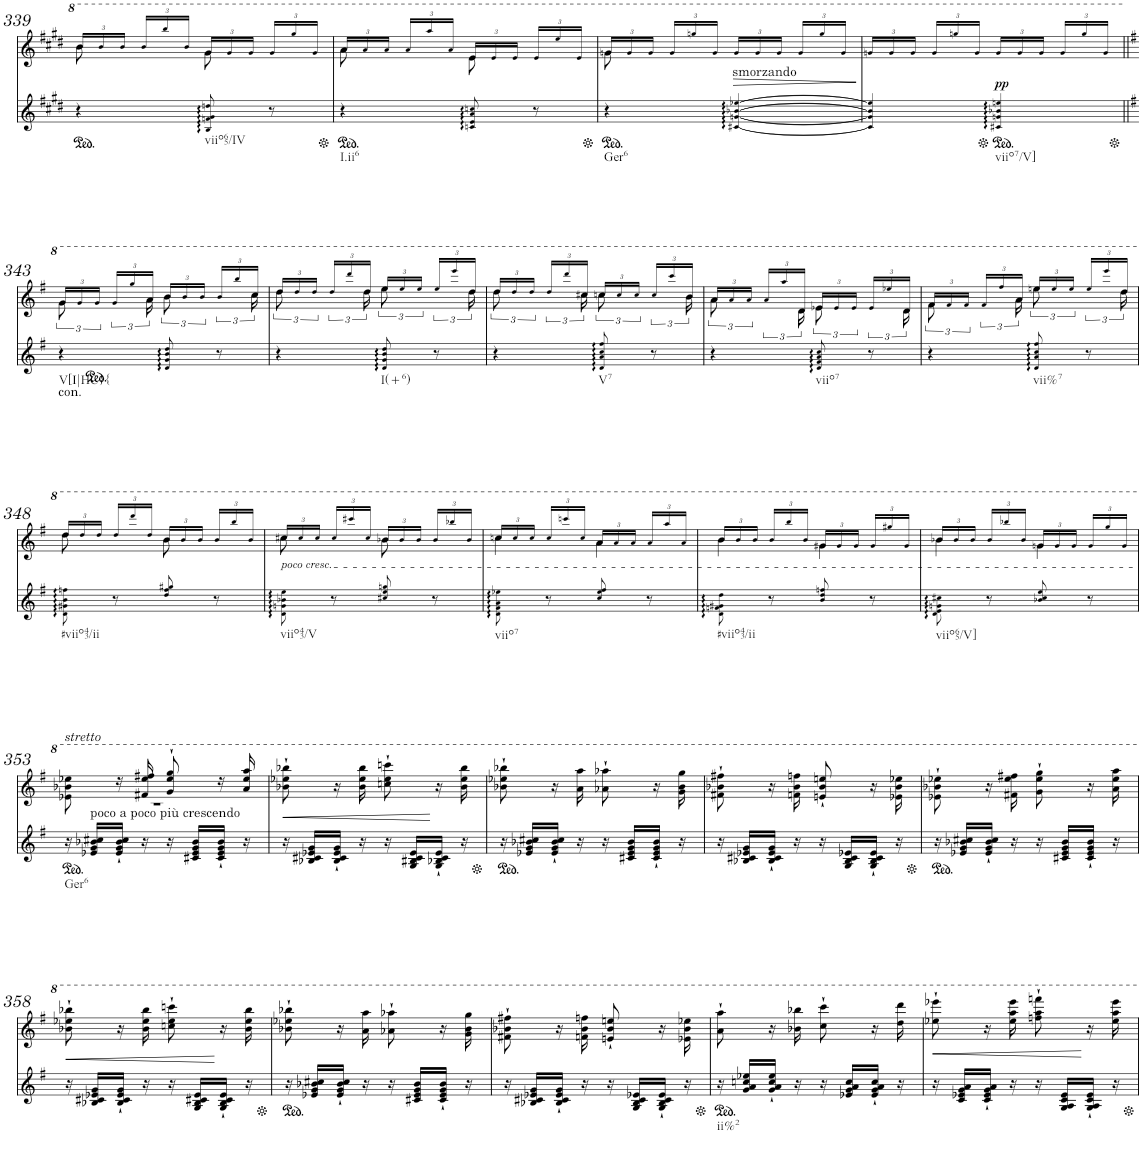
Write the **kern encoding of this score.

**kern	**kern	**dynam
*part1	*part1	*part1
*staff2	*staff1	*staff1/2
*I"Piano	*	*
*I'Pno.	*	*
!!LO:PB:g=z
*clefG2	*clefF4	*
*k[f#c#g#d#]	*k[f#c#g#d#]	*
*M2/4	*M2/4	*
*	*Xbrackettup	*
=339	=339	=339
*	*^	*
4r	24bb!/LL	8bb\	.
.	24bb!/	.	.
.	24bb!/JJ	.	.
.	24bb!/LL	8ryy	.
.	24bbb!/	.	.
.	24bb!/JJ	.	.
!LO:TX:b:t=viio65/IV	!	!	!
8B!/ 8fn!/ 8g#!/ 8ddn!/	24gg#!/LL	8gg#\	.
.	24gg#!/	.	.
.	24gg#!/JJ	.	.
8r	24gg#!/LL	8ryy	.
.	24ggg#!/	.	.
.	24gg#!/JJ	.	.
=340	=340	=340	=340
!LO:TX:b:t=I.ii6	!	!	!
4r	24aa!/LL	8aa\	.
.	24aa!/	.	.
.	24aa!/JJ	.	.
.	24aa!/LL	8ryy	.
.	24aaa!/	.	.
.	24aa!/JJ	.	.
8cn!/ 8e!/ 8a!/ 8ccn!/	24ee!/LL	8ee\	.
.	24ee!/	.	.
.	24ee!/JJ	.	.
8r	24ee!/LL	8ryy	.
.	24eee!/	.	.
.	24ee!/JJ	.	.
=341	=341	=341	=341
!LO:TX:b:t=Ger6	!	!	!
4r	24ggn!/LL	8gg\	.
.	24gg!/	.	.
.	24gg!/JJ	.	.
.	24gg!/LL	8ryy	.
.	24gggn!/	.	.
.	24gg!/JJ	.	.
!LO:TX:a:t=smorzando	!	!	!
[4c#X!/ [4gn!/ [4b-X!/ [4ee-X!/	24gg!/LL	4ryy	.
.	24gg!/	.	.
.	24gg!/JJ	.	.
.	24gg!/LL	.	.
.	24ggg!/	.	.
.	24gg!/JJ	.	.
=342	=342	=342	=342
4c#!/] 4g!/] 4b-!/] 4ee-!/]	24ggn!/LL	2ryy	.
.	24gg!/	.	.
.	24gg!/JJ	.	.
.	24gg!/LL	.	.
.	24gggn!/	.	.
.	24gg!/JJ	.	.
!LO:TX:b:t=viio7/V]	!	!	!
!	!	!	!LO:DY:b
4c#X!/ 4gn!/ 4b-X!/ 4een!/	24gg!/LL	.	pp
.	24gg!/	.	.
.	24gg!/JJ	.	.
.	24gg!/LL	.	.
.	24ggg!/	.	.
.	24gg!/JJ	.	.
!!LO:LB:g=z	!!
=343||	=343||	=343||	=343||
*k[f#]	*k[f#]	*	*
*	*	*brackettup	*
!LO:TX:b:t=con.	!	!	!
!LO:TX:b:t=V[I|HC}{	!	!	!
4r	24gg!/LL	12gg\	.
.	24gg!/	.	.
.	24gg!/JJ	8ryy	.
*	*Xbrackettup	*	*
.	24gg!/LL	.	.
.	24ggg!/	.	.
.	24aa!/JJ	24aa\	.
*	*	*brackettup	*
8d!/ 8g!/ 8b!/ 8dd!/	24bb!/LL	12bb\	.
.	24bb!/	.	.
.	24bb!/JJ	8ryy	.
*	*Xbrackettup	*	*
8r	24bb!/LL	.	.
.	24bbb!/	.	.
.	24ccc!/JJ	24ccc\	.
=344	=344	=344	=344
*	*	*brackettup	*
4r	24ddd!/LL	12ddd\	.
.	24ddd!/	.	.
.	24ddd!/JJ	8ryy	.
*	*Xbrackettup	*	*
.	24ddd!/LL	.	.
.	24dddd!/	.	.
.	24ddd!/JJ	24ddd\	.
*	*	*brackettup	*
!LO:TX:b:t=I(+6)	!	!	!
8d!/ 8g!/ 8b!/ 8dd!/	24eee!/LL	12eee\	.
.	24eee!/	.	.
.	24eee!/JJ	8ryy	.
*	*Xbrackettup	*	*
8r	24eee!/LL	.	.
.	24eeee!/	.	.
.	24ddd!/JJ	24ddd\	.
=345	=345	=345	=345
*	*	*brackettup	*
4r	24ddd!/LL	12ddd\	.
.	24ddd!/	.	.
.	24ddd!/JJ	8ryy	.
*	*Xbrackettup	*	*
.	24ddd!/LL	.	.
.	24dddd!/	.	.
.	24ccc#X!/JJ	24ccc#\	.
*	*	*brackettup	*
!LO:TX:b:t=V7	!	!	!
8d!/ 8a!/ 8cc!/ 8ff#!/	24cccn!/LL	12ccc\	.
.	24ccc!/	.	.
.	24ccc!/JJ	8ryy	.
*	*Xbrackettup	*	*
8r	24ccc!/LL	.	.
.	24cccc!/	.	.
.	24bb!/JJ	24bb\	.
=346	=346	=346	=346
*	*	*brackettup	*
4r	24aa!/LL	12aa\	.
.	24aa!/	.	.
.	24aa!/JJ	8ryy	.
*	*Xbrackettup	*	*
.	24aa!/LL	.	.
.	24aaa!/	.	.
.	24dd!/JJ	24dd\	.
*	*	*brackettup	*
!LO:TX:b:t=viio7	!	!	!
8d!/ 8f#!/ 8a!/ 8cc!/	24ee-X!/LL	12ee-\	.
.	24ee-!/	.	.
.	24ee-!/JJ	8ryy	.
*	*Xbrackettup	*	*
8r	24ee-!/LL	.	.
.	24eee-X!/	.	.
.	24dd!/JJ	24dd\	.
=347	=347	=347	=347
*	*	*brackettup	*
4r	24ff#!/LL	12ff#\	.
.	24ff#!/	.	.
.	24ff#!/JJ	8ryy	.
*	*Xbrackettup	*	*
.	24ff#!/LL	.	.
.	24fff#!/	.	.
.	24aa!/JJ	24aa\	.
*	*	*brackettup	*
!LO:TX:b:t=vii%7	!	!	!
8d!/ 8a!/ 8cc!/ 8ff#!/	24eeen!/LL	12eee\	.
.	24eee!/	.	.
.	24eee!/JJ	8ryy	.
*	*Xbrackettup	*	*
8r	24eee!/LL	.	.
.	24eeee!/	.	.
.	24ddd!/JJ	24ddd\	.
!!LO:LB:g=z	!!
=348	=348	=348	=348
!LO:TX:b:t=#viio43/ii	!	!	!
8d!\ 8g#X!\ 8b!\ 8ffn!\	24ddd!/LL	8ddd\	.
.	24ddd!/	.	.
.	24ddd!/JJ	.	.
8r	24ddd!/LL	8ryy	.
.	24dddd!/	.	.
.	24ddd!/JJ	.	.
8dd!/ 8ff!/ 8gg#X!/	24bb!/LL	8bb\	.
.	24bb!/	.	.
.	24bb!/JJ	.	.
8r	24bb!/LL	8ryy	.
.	24bbb!/	.	.
.	24bb!/JJ	.	.
=349	=349	=349	=349
!	!LO:TX:b:i:t=poco cresc.	!	!
!LO:TX:b:t=viio43/V	!	!	!
8d!\ 8gn!\ 8b-X!\ 8ee!\	24ccc#X!/LL	8ccc#\	.
.	24ccc#!/	.	.
.	24ccc#!/JJ	.	.
8r	24ccc#!/LL	8ryy	.
.	24cccc#X!/	.	.
.	24ccc#!/JJ	.	.
8cc#X!/ 8ee!/ 8ggn!/	24bb-X!/LL	8bb-\	.
.	24bb-!/	.	.
.	24bb-!/JJ	.	.
8r	24bb-!/LL	8ryy	.
.	24bbb-X!/	.	.
.	24bb-!/JJ	.	.
=350	=350	=350	=350
!LO:TX:b:t=viio7	!	!	!
8d!\ 8f#!\ 8a!\ 8ee-X!\	24cccn!/LL	4ccc\	.
.	24ccc!/	.	.
.	24ccc!/JJ	.	.
8r	24ccc!/LL	.	.
.	24ccccn!/	.	.
.	24ccc!/JJ	.	.
8cc!/ 8ee-!/ 8ff#!/	24aa!/LL	4aa\	.
.	24aa!/	.	.
.	24aa!/JJ	.	.
8r	24aa!/LL	.	.
.	24aaa!/	.	.
.	24aa!/JJ	.	.
=351	=351	=351	=351
!LO:TX:b:t=#viio43/ii	!	!	!
8d!\ 8fn!\ 8g#X!\ 8dd!\	24bb!/LL	4bb\	.
.	24bb!/	.	.
.	24bb!/JJ	.	.
8r	24bb!/LL	.	.
.	24bbb!/	.	.
.	24bb!/JJ	.	.
8b!/ 8dd!/ 8ffn!/	24gg#X!/LL	4gg#\	.
.	24gg#!/	.	.
.	24gg#!/JJ	.	.
8r	24gg#!/LL	.	.
.	24ggg#X!/	.	.
.	24gg#!/JJ	.	.
=352	=352	=352	=352
!LO:TX:b:t=viio65/V]	!	!	!
8d!\ 8e!\ 8gn!\ 8cc#X!\	24bb-X!/LL	4bb-\	.
.	24bb-!/	.	.
.	24bb-!/JJ	.	.
8r	24bb-!/LL	.	.
.	24bbb-X!/	.	.
.	24bb-!/JJ	.	.
8b-X!/ 8cc#!/ 8ee!/	24ggn!/LL	4gg\	.
.	24gg!/	.	.
.	24gg!/JJ	.	.
8r	24gg!/LL	.	.
.	24ggg!/	.	.
.	24gg!/JJ	.	.
!!LO:LB:g=z	!!
=353	=353	=353	=353
!	!LO:TX:a:i:t=stretto	!	!
!LO:TX:b:t=Ger6	!	!	!
16r	8ee-X\ 8bb-X\ 8eee-X\	2r	.
!LO:TX:a:t=poco a poco più crescendo	!	!	!
16e-X/ 16g/ 16b-X/ 16cc#X/LL	.	.	.
16e-/` 16g/` 16b-/` 16cc#/`JJ	16r	.	.
16r	16ff#X/ 16eee-/ 16fff#X/	.	.
16r	8gg/` 8eee-/` 8ggg/`	.	.
16c#X/ 16e-/ 16g/ 16b-/LL	.	.	.
16c#/` 16e-/` 16g/` 16b-/`JJ	16r	.	.
16r	16aa/ 16eee-/ 16aaa/	.	.
*	*v	*v	*
=354	=354	=354
!	!	!LO:HP:b
16r	8bb-X\` 8eee-X\` 8bbb-X\`	<
16B-X/ 16c#X/ 16e-X/ 16g/LL	.	.
16B-/` 16c#/` 16e-/` 16g/`JJ	16r	.
16r	16bb-\ 16eee-\ 16bbb-\	.
16r	8cccn\` 8eee-\` 8ccccn\`	.
16G/ 16B#X/ 16c#/ 16e-/LL	.	.
16G/` 16B-X/` 16c#/` 16e-/`JJ	16r	[
16r	16bb-\ 16eee-\ 16bbb-\	.
=355	=355	=355
16r	8bb-X\` 8eee-X\` 8bbb-X\`	.
16e-X/ 16g/ 16b-X/ 16cc#X/LL	.	.
16e-/` 16g/` 16b-/` 16cc#/`JJ	16r	.
16r	16aa\ 16aaa\	.
16r	8aa-X\` 8aaa-X\`	.
16c#X/ 16e-/ 16g/ 16b-/LL	.	.
16c#/` 16e-/` 16g/` 16b-/`JJ	16r	.
16r	16gg\ 16bb-\ 16ggg\	.
=356	=356	=356
16r	8ff#X\` 8bb-X\` 8fff#X\`	.
16B-X/ 16c#X/ 16e-X/ 16g/LL	.	.
16B-/` 16c#/` 16e-/` 16g/`JJ	16r	.
16r	16ffn\ 16bb-\ 16fffn\	.
16r	8een/` 8bb-/` 8eeen/`	.
16G/ 16B-/ 16c#/ 16e-X/LL	.	.
16G/` 16B-/` 16c#/` 16e-/`JJ	16r	.
16r	16ee-X\ 16bb-\ 16eee-X\	.
=357	=357	=357
16r	8ee-X\` 8bb-X\` 8eee-X\`	.
16e-X/ 16g/ 16b-X/ 16cc#X/LL	.	.
16e-/` 16g/` 16b-/` 16cc#/`JJ	16r	.
16r	16ff#X\ 16eee-\ 16fff#X\	.
16r	8gg\` 8eee-\` 8ggg\`	.
16c#X/ 16e-/ 16g/ 16b-/LL	.	.
16c#/` 16e-/` 16g/` 16b-/`JJ	16r	.
16r	16aa\ 16eee-\ 16aaa\	.
!!LO:LB:g=z
=358	=358	=358
!	!	!LO:HP:b
16r	8bb-X\` 8eee-X\` 8bbb-X\`	<
16B-X/ 16c#X/ 16e-X/ 16g/LL	.	.
16B-/` 16c#/` 16e-/` 16g/`JJ	16r	.
16r	16bb-\ 16eee-\ 16bbb-\	.
16r	8cccn\` 8eee-\` 8ccccn\`	.
16G/ 16B-/ 16c#X/ 16e-/LL	.	.
16G/` 16B-/` 16c#/` 16e-/`JJ	16r	[
16r	16bb-\ 16eee-\ 16bbb-\	.
=359	=359	=359
16r	8bb-X\` 8eee-X\` 8bbb-X\`	.
16e-X/ 16g/ 16b-X/ 16cc#X/LL	.	.
16e-/` 16g/` 16b-/` 16cc#/`JJ	16r	.
16r	16aa\ 16aaa\	.
16r	8aa-X\` 8aaa-X\`	.
16c#X/ 16e-/ 16g/ 16b-/LL	.	.
16c#/` 16e-/` 16g/` 16b-/`JJ	16r	.
16r	16gg\ 16bb-\ 16ggg\	.
=360	=360	=360
16r	8ff#X\` 8bb-X\` 8fff#X\`	.
16B-X/ 16c#X/ 16e-X/ 16g/LL	.	.
16B-/` 16c#/` 16e-/` 16g/`JJ	16r	.
16r	16ffn\ 16bb-\ 16fffn\	.
16r	8een/` 8bb-/` 8eeen/`	.
16G/ 16B-/ 16c#/ 16e-X/LL	.	.
16G/` 16B-/` 16c#/` 16e-/`JJ	16r	.
16r	16ee-X\ 16bb-\ 16eee-X\	.
=361	=361	=361
!LO:TX:b:t=ii%2	!	!
16r	8aa\` 8aaa\`	.
16g/ 16a/ 16ccn/ 16ee-X/LL	.	.
16g/` 16a/` 16cc/` 16ee-/`JJ	16r	.
16r	16bb-X\ 16bbb-X\	.
16r	8ccc\` 8cccc\`	.
16e-X/ 16g/ 16a/ 16cc/LL	.	.
16e-/` 16g/` 16a/` 16cc/`JJ	16r	.
16r	16ddd\ 16dddd\	.
=362	=362	=362
!	!	!LO:HP:b
16r	8eee-X\` 8eeee-X\`	<
16c/ 16e-X/ 16g/ 16a/LL	.	.
16c/` 16e-/` 16g/` 16a/`JJ	16r	.
16r	16eee-\ 16aaa\ 16eeee-\	.
16r	8fffn\` 8aaa\` 8ffffn\`	.
16G/ 16A/ 16c/ 16e-/LL	.	.
16G/` 16A/` 16c/` 16e-/`JJ	16r	[
16r	16eee-\ 16aaa\ 16eeee-\	.
=	=	=
*-	*-	*-
